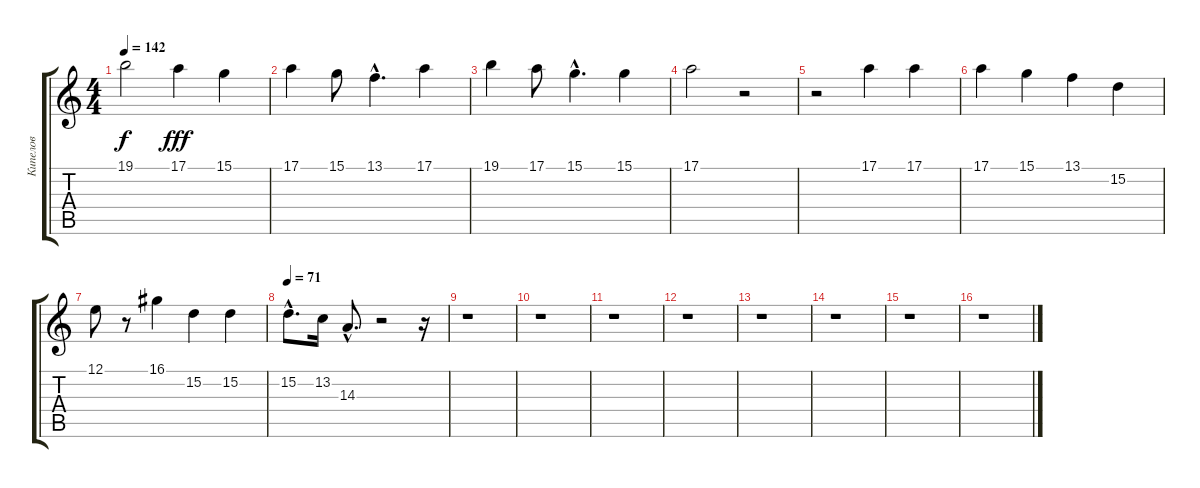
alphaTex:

\track ("Кипелов" "Кипелов") {instrument violin}
\staff {score tabs}
\tuning (E4 B3 G3 D3 A2 E2) {hide}
\ts (4 4)
\tempo 142
\clef g2
\ks c
19.1{t}.2{dy f} 17.1.4{dy fff} 15.1.4 |
17.1.4 15.1.8 13.1{hac}.4{d} 17.1.4 |
19.1.4 17.1.8 15.1{hac}.4{d} 15.1.4 |
17.1.2 r.2 |
r.2 17.1.4 17.1.4 |
17.1.4 15.1.4 13.1.4 15.2.4 |
12.1.8 r.8 16.1.4 15.2.4 15.2.4 |
\tempo 71
15.2{hac}.8{d} 13.2.16 14.3{hac}.8{d} r.2 r.16 |
r.1 |
r.1 |
r.1 |
r.1 |
r.1 |
r.1 |
r.1 |
r.1
